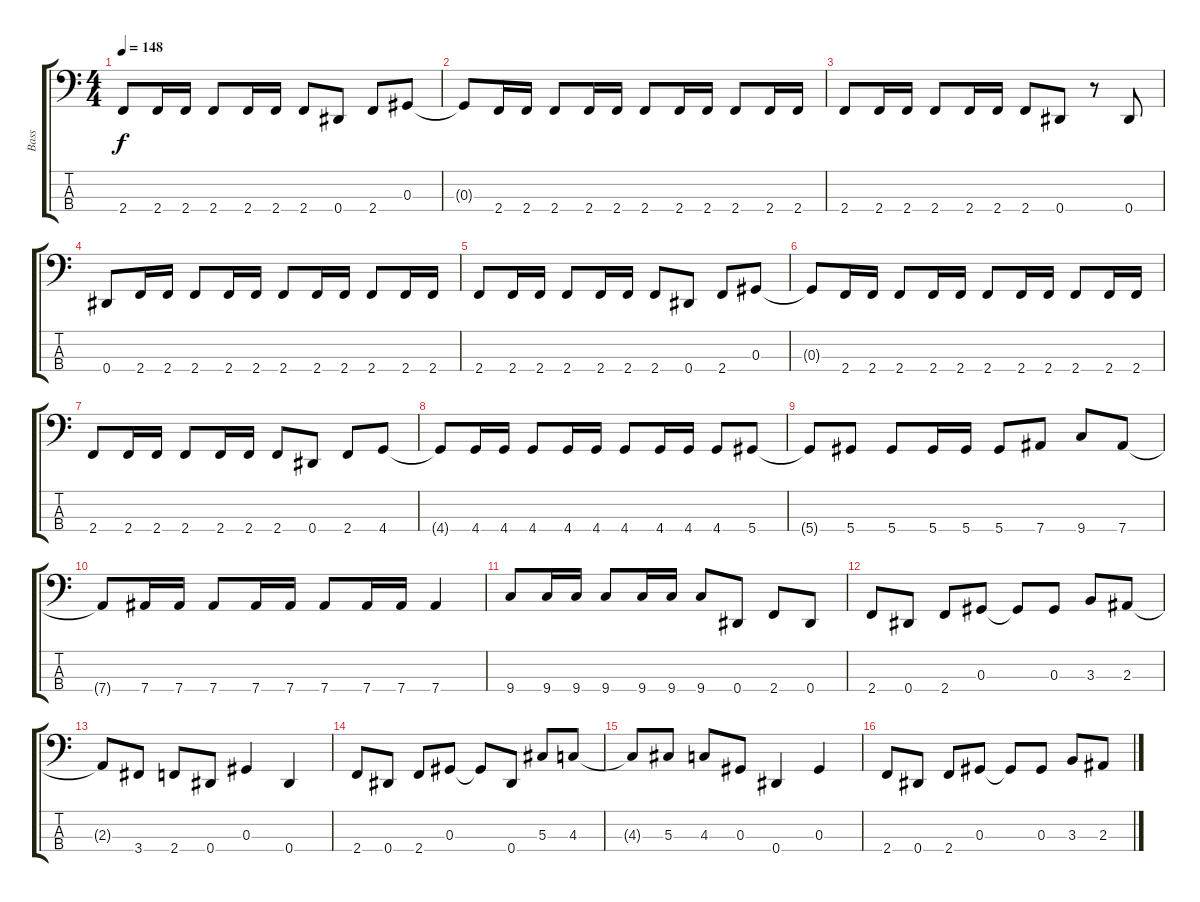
\track ("Bass" "Bass") {instrument electricbassfinger}
\staff {score tabs}
\tuning (Gb2 Db2 Ab1 Eb1) {hide}
\ts (4 4)
\tempo 148
\clef f4
\ks c
2.4.8{dy f} 2.4.16 2.4.16 2.4.8 2.4.16 2.4.16 2.4.8 0.4.8 2.4.8 0.3.8 |
0.3{t}.8 2.4.16 2.4.16 2.4.8 2.4.16 2.4.16 2.4.8 2.4.16 2.4.16 2.4.8 2.4.16 2.4.16 |
2.4.8 2.4.16 2.4.16 2.4.8 2.4.16 2.4.16 2.4.8 0.4.8 r.8 0.4.8 |
0.4.8 2.4.16 2.4.16 2.4.8 2.4.16 2.4.16 2.4.8 2.4.16 2.4.16 2.4.8 2.4.16 2.4.16 |
2.4.8 2.4.16 2.4.16 2.4.8 2.4.16 2.4.16 2.4.8 0.4.8 2.4.8 0.3.8 |
0.3{t}.8 2.4.16 2.4.16 2.4.8 2.4.16 2.4.16 2.4.8 2.4.16 2.4.16 2.4.8 2.4.16 2.4.16 |
2.4.8 2.4.16 2.4.16 2.4.8 2.4.16 2.4.16 2.4.8 0.4.8 2.4.8 4.4.8 |
4.4{t}.8 4.4.16 4.4.16 4.4.8 4.4.16 4.4.16 4.4.8 4.4.16 4.4.16 4.4.8 5.4.8 |
5.4{t}.8 5.4.8 5.4.8 5.4.16 5.4.16 5.4.8 7.4.8 9.4.8 7.4.8 |
7.4{t}.8 7.4.16 7.4.16 7.4.8 7.4.16 7.4.16 7.4.8 7.4.16 7.4.16 7.4.4 |
9.4.8 9.4.16 9.4.16 9.4.8 9.4.16 9.4.16 9.4.8 0.4.8 2.4.8 0.4.8 |
2.4.8 0.4.8 2.4.8 0.3.8 0.3{t}.8 0.3.8 3.3.8 2.3.8 |
2.3{t}.8 3.4.8 2.4.8 0.4.8 0.3.4 0.4.4 |
2.4.8 0.4.8 2.4.8 0.3.8 0.3{t}.8 0.4.8 5.3.8 4.3.8 |
4.3{t}.8 5.3.8 4.3.8 0.3.8 0.4.4 0.3.4 |
2.4.8 0.4.8 2.4.8 0.3.8 0.3{t}.8 0.3.8 3.3.8 2.3.8
